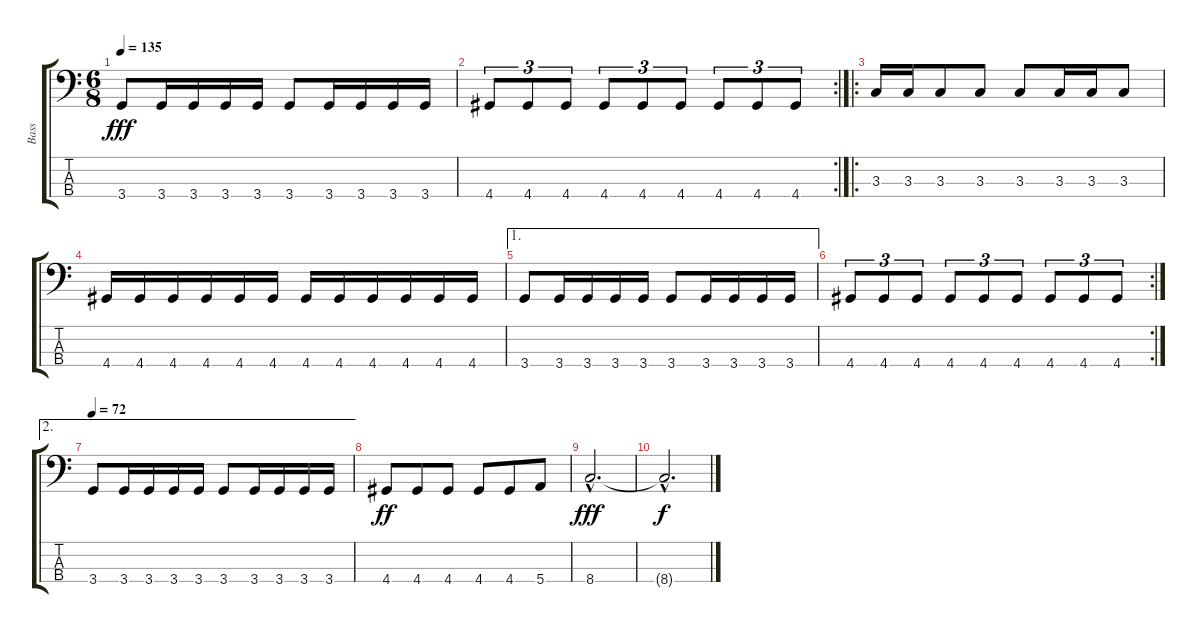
\track ("Bass" "Bass") {instrument electricbasspick}
\staff {score tabs}
\tuning (G2 D2 A1 E1) {hide}
\ts (6 8)
\tempo 135
\clef f4
\ks c
3.4.8{dy fff} 3.4.16 3.4.16 3.4.16 3.4.16 3.4.8 3.4.16 3.4.16 3.4.16 3.4.16 |
\rc 2
4.4.8{tu (3 2)} 4.4.8{tu (3 2)} 4.4.8{tu (3 2)} 4.4.8{tu (3 2)} 4.4.8{tu (3 2)} 4.4.8{tu (3 2)} 4.4.8{tu (3 2)} 4.4.8{tu (3 2)} 4.4.8{tu (3 2)} |
\ro
3.3.16 3.3.16 3.3.8 3.3.8 3.3.8 3.3.16 3.3.16 3.3.8 |
4.4.16 4.4.16 4.4.16 4.4.16 4.4.16 4.4.16 4.4.16 4.4.16 4.4.16 4.4.16 4.4.16 4.4.16 |
\ae 1
3.4.8 3.4.16 3.4.16 3.4.16 3.4.16 3.4.8 3.4.16 3.4.16 3.4.16 3.4.16 |
\rc 2
4.4.8{tu (3 2)} 4.4.8{tu (3 2)} 4.4.8{tu (3 2)} 4.4.8{tu (3 2)} 4.4.8{tu (3 2)} 4.4.8{tu (3 2)} 4.4.8{tu (3 2)} 4.4.8{tu (3 2)} 4.4.8{tu (3 2)} |
\ae 2
\tempo 72
3.4.8 3.4.16 3.4.16 3.4.16 3.4.16 3.4.8 3.4.16 3.4.16 3.4.16 3.4.16 |
4.4.8{dy ff} 4.4.8 4.4.8 4.4.8 4.4.8 5.4.8 |
8.4{hac}.2{d dy fff} |
8.4{hac t}.2{d dy f}
